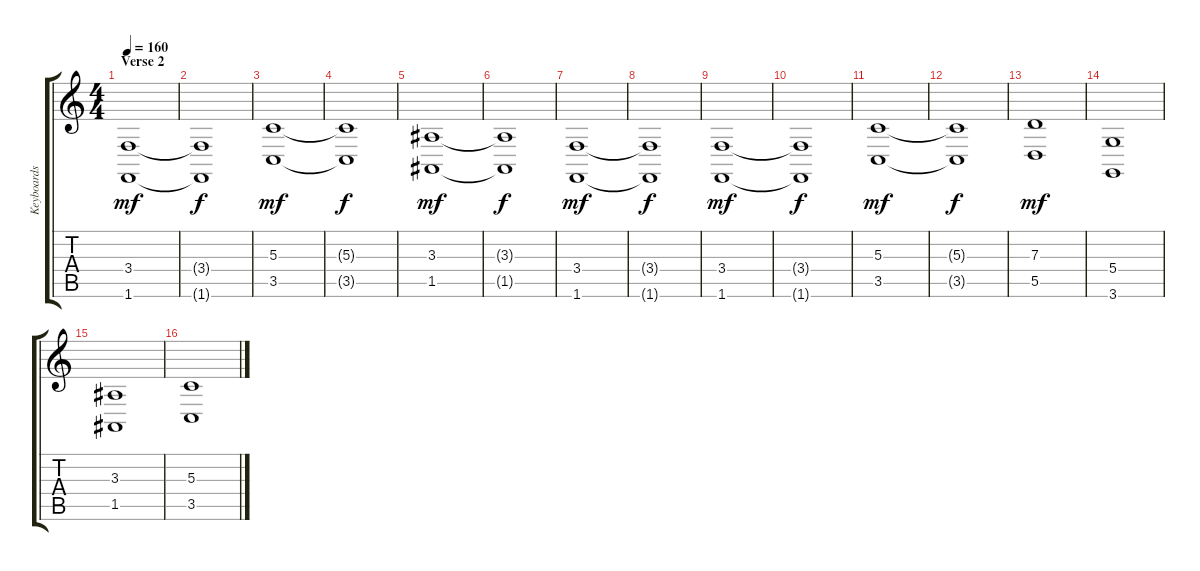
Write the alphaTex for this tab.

\track ("Keyboards 1" "Keyboards ") {instrument stringensemble1}
\staff {score tabs}
\tuning (E4 B3 G3 D3 A2 E2) {hide}
\ts (4 4)
\section ("" "Verse 2")
\tempo 160
\clef g2
\ks c
(3.4 1.6).1{dy mf} |
(3.4{t} 1.6{t}).1{dy f} |
(5.3 3.5).1{dy mf} |
(5.3{t} 3.5{t}).1{dy f} |
(3.3 1.5).1{dy mf} |
(3.3{t} 1.5{t}).1{dy f} |
(3.4 1.6).1{dy mf} |
(3.4{t} 1.6{t}).1{dy f} |
(3.4 1.6).1{dy mf} |
(3.4{t} 1.6{t}).1{dy f} |
(5.3 3.5).1{dy mf} |
(5.3{t} 3.5{t}).1{dy f} |
(7.3 5.5).1{dy mf} |
(5.4 3.6).1 |
(3.3 1.5).1 |
(5.3 3.5).1
